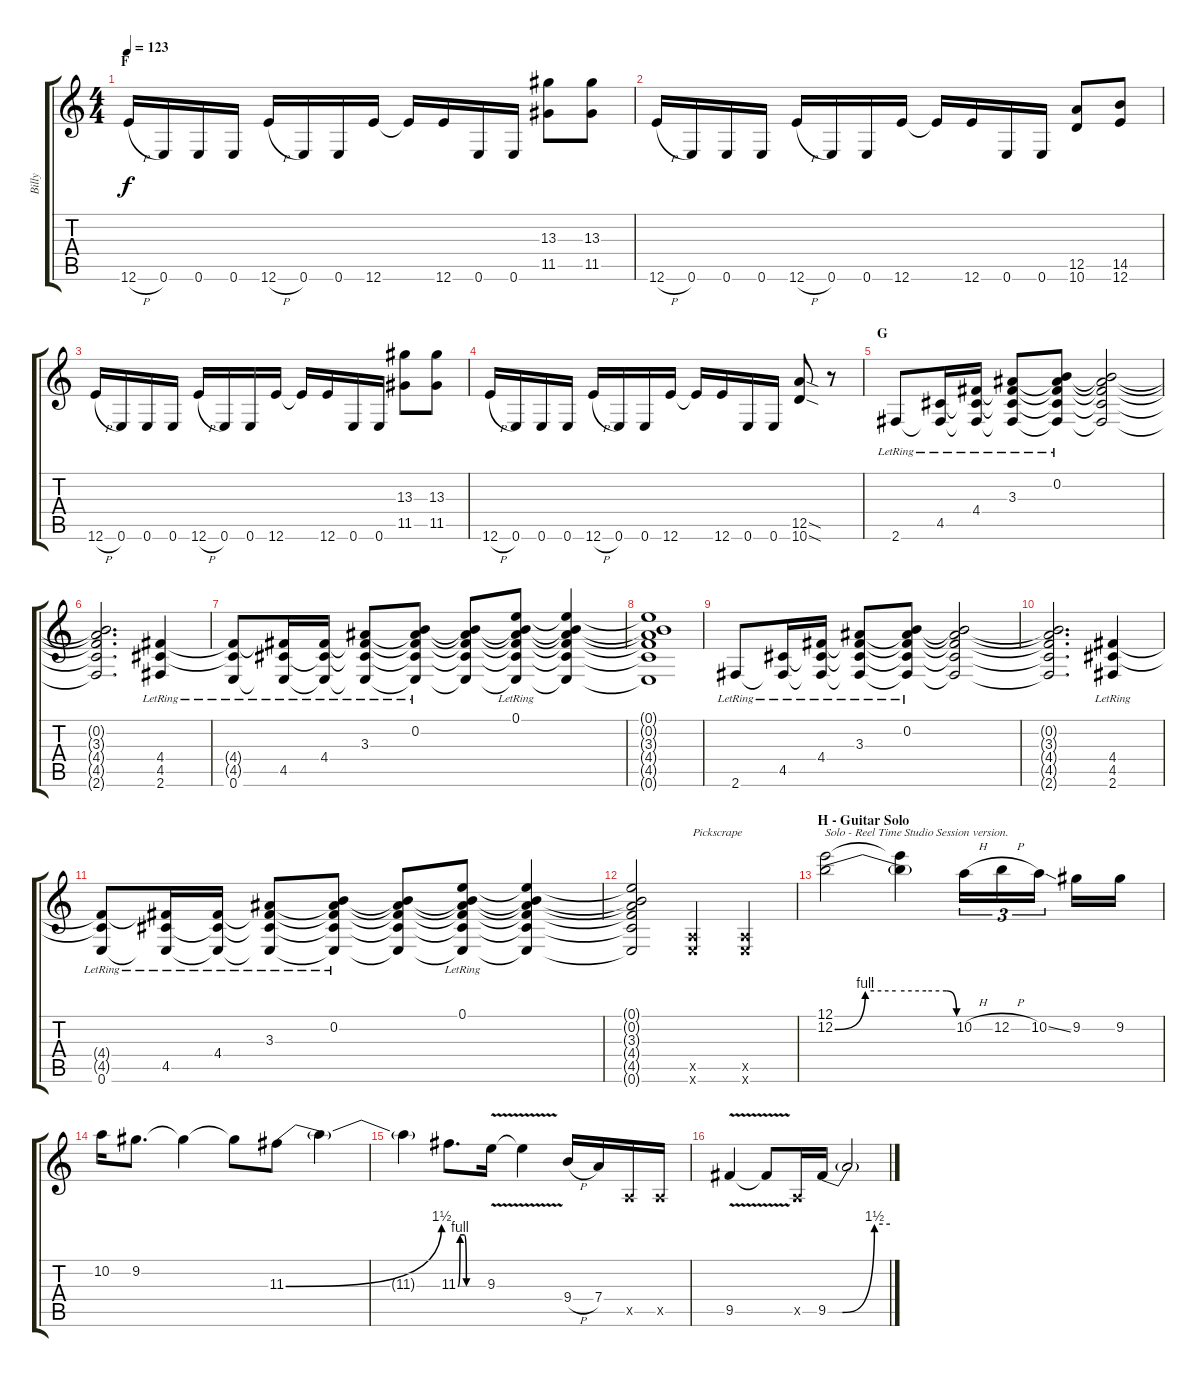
\track ("Billy" "Billy") {instrument distortionguitar}
\staff {score tabs}
\tuning (E4 B3 G3 D3 A2 E2) {hide}
\ts (4 4)
\section ("" "F")
\tempo 123
\clef g2
\ks c
12.6{h}.16{dy f} 0.6.16 0.6.16 0.6.16 12.6{h}.16 0.6.16 0.6.16 12.6.16 12.6{t}.16 12.6.16 0.6.16 0.6.16 (13.3 11.5).8 (13.3 11.5).8 |
12.6{h}.16 0.6.16 0.6.16 0.6.16 12.6{h}.16 0.6.16 0.6.16 12.6.16 12.6{t}.16 12.6.16 0.6.16 0.6.16 (12.5 10.6).8 (14.5 12.6).8 |
12.6{h}.16 0.6.16 0.6.16 0.6.16 12.6{h}.16 0.6.16 0.6.16 12.6.16 12.6{t}.16 12.6.16 0.6.16 0.6.16 (13.3 11.5).8 (13.3 11.5).8 |
12.6{h}.16 0.6.16 0.6.16 0.6.16 12.6{h}.16 0.6.16 0.6.16 12.6.16 12.6{t}.16 12.6.16 0.6.16 0.6.16 (12.5{sod} 10.6{sod}).8 r.8 |
\section ("" "G")
2.6{lr}.8 (4.5{lr} 2.6{t}).16 (4.4{lr} 4.5{t} 2.6{t}).16 (3.3{lr} 4.4{t} 4.5{t} 2.6{t}).8 (0.2{lr} 3.3{t} 4.4{t} 4.5{t} 2.6{t}).8 (0.2{t} 3.3{t} 4.4{t} 4.5{t} 2.6{t}).2 |
(0.2{t} 3.3{t} 4.4{t} 4.5{t} 2.6{t}).2{d} (4.4 4.5{lr} 2.6).4 |
(4.4{t} 4.5{t} 0.6{lr}).8 (4.4{t} 4.5{lr} 0.6{t}).16 (4.4{lr} 4.5{t} 0.6{t}).16 (3.3{lr} 4.4{t} 4.5{t} 0.6{t}).8 (0.2{lr} 3.3{t} 4.4{t} 4.5{t} 0.6{t}).8 (0.2{t} 3.3{t} 4.4{t} 4.5{t} 0.6{t}).8 (0.1{lr} 0.2{t} 3.3{t} 4.4{t} 4.5{t} 0.6{t}).8 (0.1{t} 0.2{t} 3.3{t} 4.4{t} 4.5{t} 0.6{t}).4 |
(0.1{t} 0.2{t} 3.3{t} 4.4{t} 4.5{t} 0.6{t}).1 |
2.6{lr}.8 (4.5{lr} 2.6{t}).16 (4.4{lr} 4.5{t} 2.6{t}).16 (3.3{lr} 4.4{t} 4.5{t} 2.6{t}).8 (0.2{lr} 3.3{t} 4.4{t} 4.5{t} 2.6{t}).8 (0.2{t} 3.3{t} 4.4{t} 4.5{t} 2.6{t}).2 |
(0.2{t} 3.3{t} 4.4{t} 4.5{t} 2.6{t}).2{d} (4.4 4.5{lr} 2.6).4 |
(4.4{t} 4.5{t} 0.6{lr}).8 (4.4{t} 4.5{lr} 0.6{t}).16 (4.4{lr} 4.5{t} 0.6{t}).16 (3.3{lr} 4.4{t} 4.5{t} 0.6{t}).8 (0.2{lr} 3.3{t} 4.4{t} 4.5{t} 0.6{t}).8 (0.2{t} 3.3{t} 4.4{t} 4.5{t} 0.6{t}).8 (0.1{lr} 0.2{t} 3.3{t} 4.4{t} 4.5{t} 0.6{t}).8 (0.1{t} 0.2{t} 3.3{t} 4.4{t} 4.5{t} 0.6{t}).4 |
(0.1{t} 0.2{t} 3.3{t} 4.4{t} 4.5{t} 0.6{t}).2 (0.5{x} 0.6{x}).4{txt "Pickscrape"} (0.5{x} 0.6{x}).4 |
\section ("" "H - Guitar Solo")
(12.1 12.2{be (custom 0 0 15 4 30 4 45 4 55 4 60 0)}).2{txt "Solo - Reel Time Studio Session version." volume 16 balance 8} (12.1{t} 12.2{t}).4 10.2{h}.16{tu (3 2)} 12.2{h}.16{tu (3 2)} 10.2{ss}.16{tu (3 2) beam splitsecondary} 9.2.16 9.2.16 |
10.2.16 9.2.8{d} 9.2{t}.4 9.2{t}.8 11.3{be (bend 0 0 60 6)}.8 11.3{t}.4 |
11.3{t}.4 11.3{be (custom 0 0 5 4 15 4 20 0 30 0 45 0 60 0)}.8{d} 9.3{v}.16 9.3{t}.4 9.4{h}.16 7.4.16 0.5{x}.16 0.5{x}.16 |
9.5{v}.4 9.5{t}.8 0.5{x}.16 9.5{be (custom 0 0 14 0 45 6 60 6)}.16 9.5{t}.2
